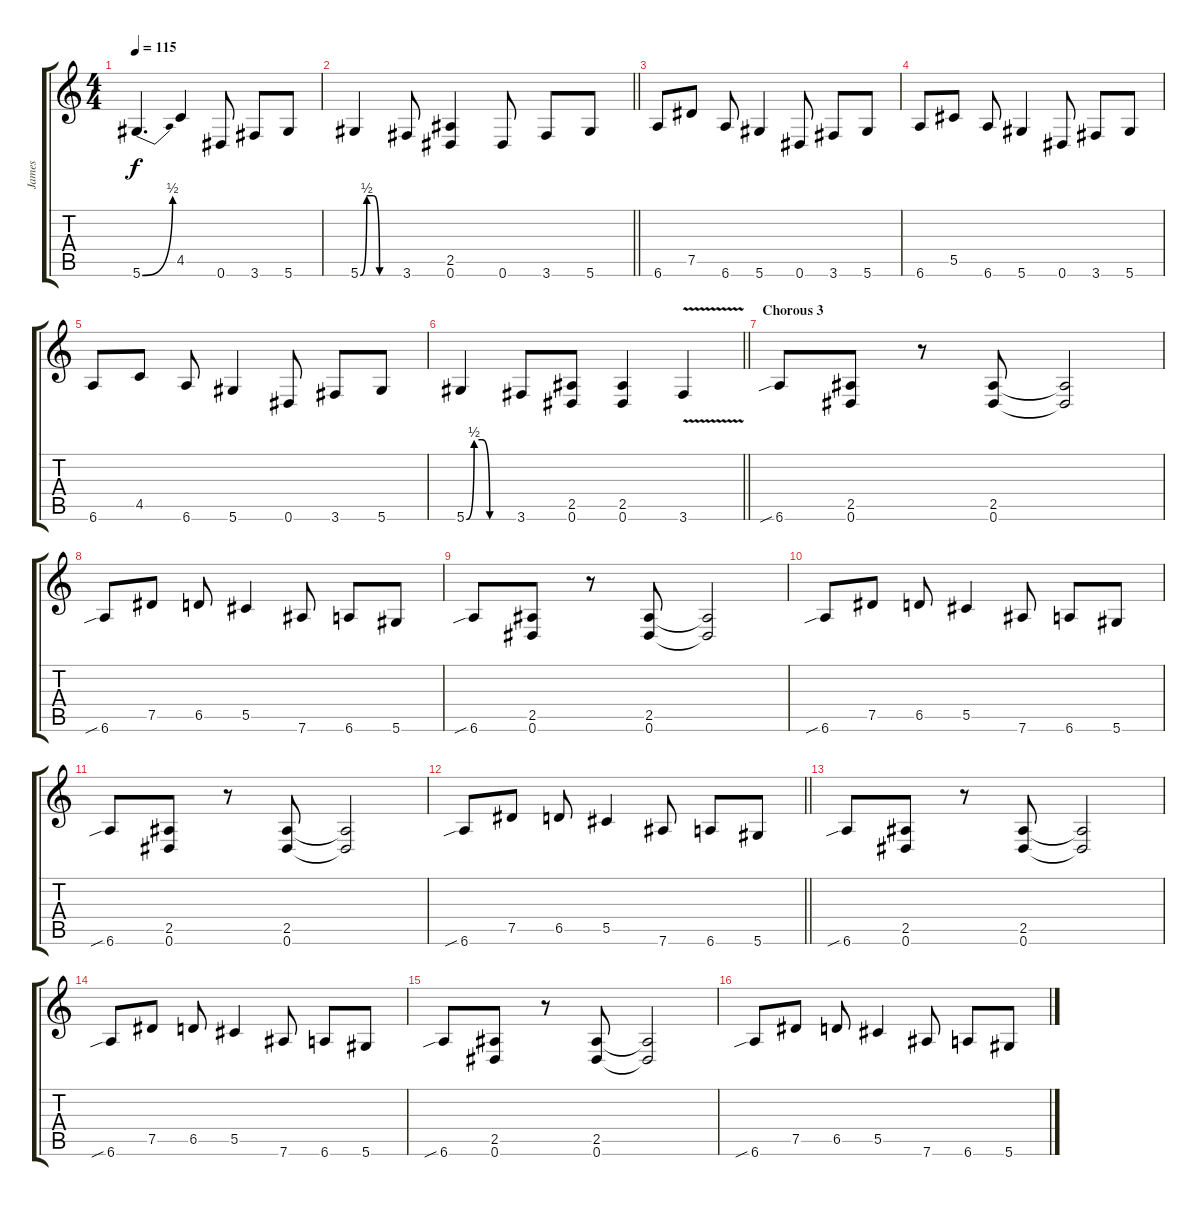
\track ("James" "James") {instrument distortionguitar}
\staff {score tabs}
\tuning (Eb4 Bb3 Gb3 Db3 Ab2 Eb2) {hide}
\ts (4 4)
\tempo 115
\clef g2
\ks c
5.6{be (bend 0 0 60 2)}.4{d dy f} 4.5.4 0.6.8 3.6.8 5.6.8 |
\barLineRight lightlight
5.6{be (custom 0 0 10 2 20 2 30 0 60 0)}.4 3.6.8 (2.5 0.6).4 0.6.8 3.6.8 5.6.8 |
\section ("" "")
6.6.8 7.5.8 6.6.8 5.6.4 0.6.8 3.6.8 5.6.8 |
6.6.8 5.5.8 6.6.8 5.6.4 0.6.8 3.6.8 5.6.8 |
6.6.8 4.5.8 6.6.8 5.6.4 0.6.8 3.6.8 5.6.8 |
\barLineRight lightlight
5.6{be (custom 0 0 10 2 20 2 30 0 60 0)}.4 3.6.8 (2.5 0.6).8 (2.5 0.6).4 3.6{v}.4 |
\section ("" "Chorous 3")
6.6{sib}.8 (2.5 0.6).8 r.8 (2.5 0.6).8 (2.5{t} 0.6{t}).2 |
6.6{sib}.8 7.5.8 6.5.8 5.5.4 7.6.8 6.6.8 5.6.8 |
6.6{sib}.8 (2.5 0.6).8 r.8 (2.5 0.6).8 (2.5{t} 0.6{t}).2 |
6.6{sib}.8 7.5.8 6.5.8 5.5.4 7.6.8 6.6.8 5.6.8 |
6.6{sib}.8 (2.5 0.6).8 r.8 (2.5 0.6).8 (2.5{t} 0.6{t}).2 |
\barLineRight lightlight
6.6{sib}.8 7.5.8 6.5.8 5.5.4 7.6.8 6.6.8 5.6.8 |
\section ("" "")
6.6{sib}.8 (2.5 0.6).8 r.8 (2.5 0.6).8 (2.5{t} 0.6{t}).2 |
6.6{sib}.8 7.5.8 6.5.8 5.5.4 7.6.8 6.6.8 5.6.8 |
6.6{sib}.8 (2.5 0.6).8 r.8 (2.5 0.6).8 (2.5{t} 0.6{t}).2 |
6.6{sib}.8 7.5.8 6.5.8 5.5.4 7.6.8 6.6.8 5.6.8
